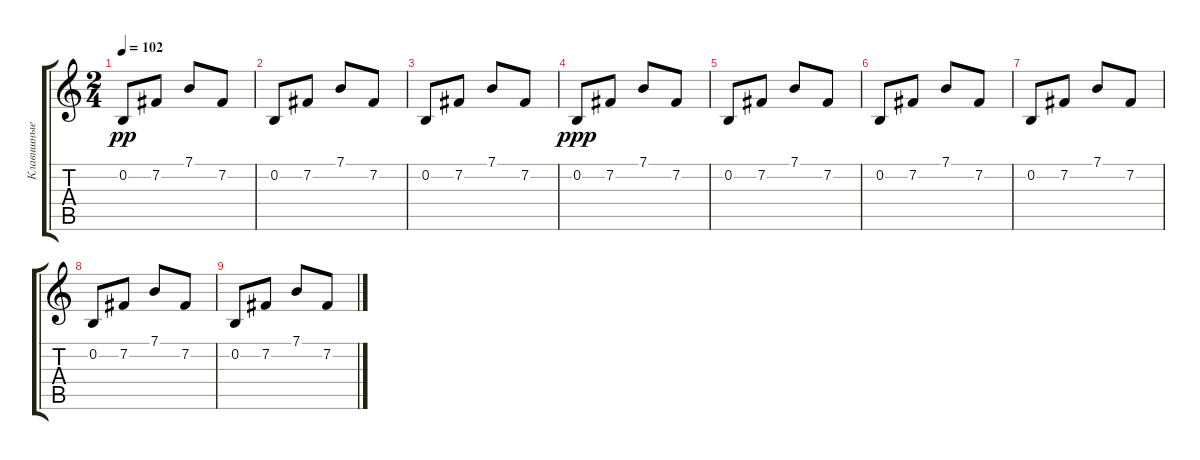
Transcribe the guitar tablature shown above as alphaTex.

\track ("Клавишные" "Клавишные") {instrument synthbrass2}
\staff {score tabs}
\tuning (E4 B3 G3 D3 A2 E2) {hide}
\ts (2 4)
\tempo 102
\clef g2
\ks c
0.2.8{dy pp} 7.2.8 7.1.8 7.2.8 |
0.2.8 7.2.8 7.1.8 7.2.8 |
0.2.8 7.2.8 7.1.8 7.2.8 |
0.2.8{dy ppp} 7.2.8 7.1.8 7.2.8 |
0.2.8 7.2.8 7.1.8 7.2.8 |
0.2.8 7.2.8 7.1.8 7.2.8 |
0.2.8 7.2.8 7.1.8 7.2.8 |
0.2.8 7.2.8 7.1.8 7.2.8 |
0.2.8 7.2.8 7.1.8 7.2.8
